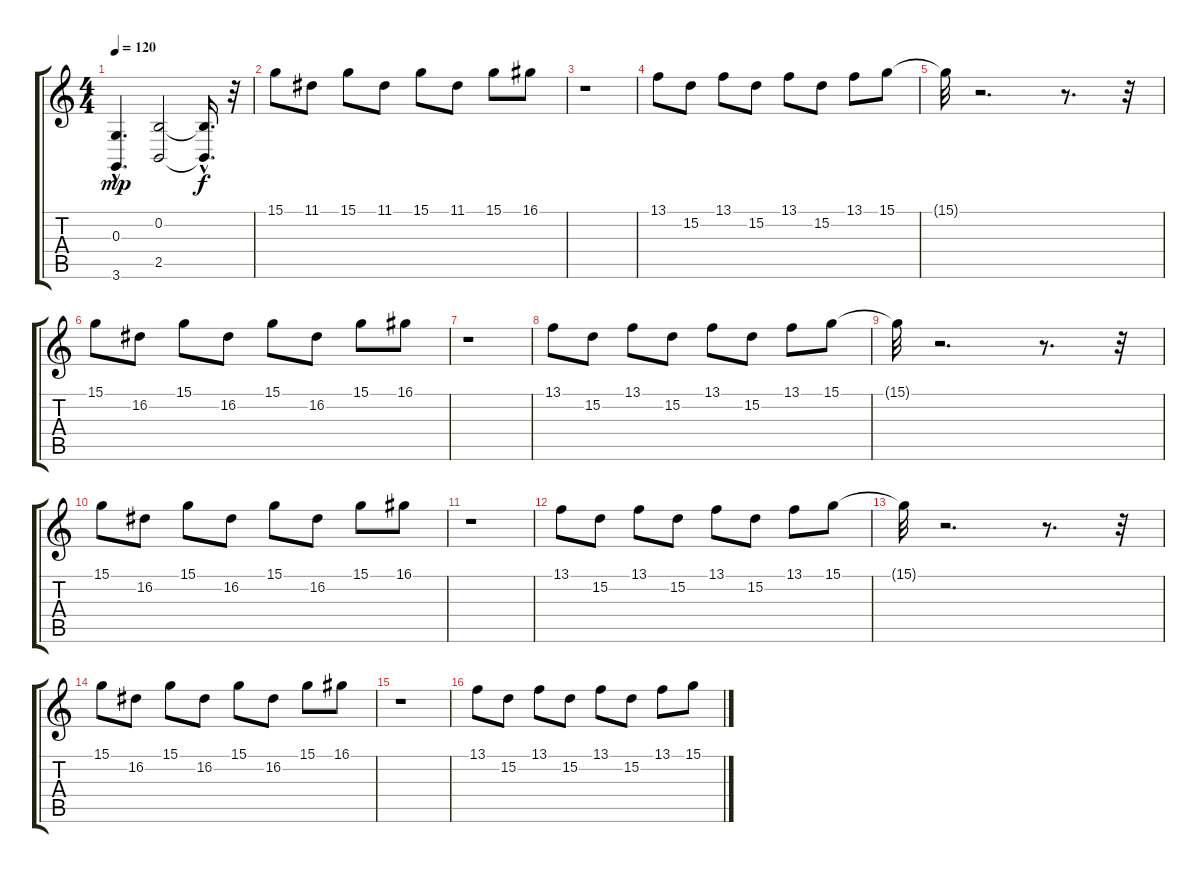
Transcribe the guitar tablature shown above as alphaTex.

\track (" " " ") {instrument synthstrings1}
\staff {score tabs}
\tuning (E4 B3 G3 D3 A2 E2) {hide}
\ts (4 4)
\tempo 120
\clef g2
\ks c
(0.3{hac} 3.6{hac}).4{d dy mp} (0.2 2.5).2 (0.2{hac t} 2.5{hac t}).16{d dy f} r.32 |
15.1.8 11.1.8 15.1.8 11.1.8 15.1.8 11.1.8 15.1.8 16.1.8 |
r.1 |
13.1.8 15.2.8 13.1.8 15.2.8 13.1.8 15.2.8 13.1.8 15.1.8 |
15.1{t}.32 r.2{d} r.8{d} r.32 |
15.1.8 16.2.8 15.1.8 16.2.8 15.1.8 16.2.8 15.1.8 16.1.8 |
r.1 |
13.1.8 15.2.8 13.1.8 15.2.8 13.1.8 15.2.8 13.1.8 15.1.8 |
15.1{t}.32 r.2{d} r.8{d} r.32 |
15.1.8 16.2.8 15.1.8 16.2.8 15.1.8 16.2.8 15.1.8 16.1.8 |
r.1 |
13.1.8 15.2.8 13.1.8 15.2.8 13.1.8 15.2.8 13.1.8 15.1.8 |
15.1{t}.32 r.2{d} r.8{d} r.32 |
15.1.8 16.2.8 15.1.8 16.2.8 15.1.8 16.2.8 15.1.8 16.1.8 |
r.1 |
13.1.8 15.2.8 13.1.8 15.2.8 13.1.8 15.2.8 13.1.8 15.1.8
